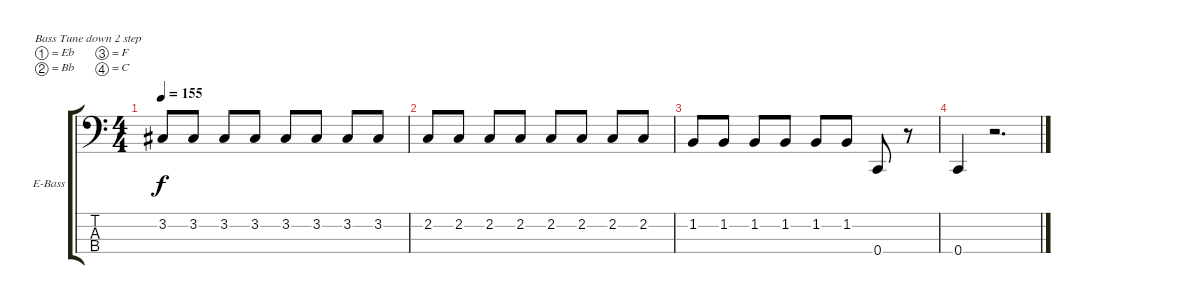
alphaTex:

\defaultSystemsLayout 4
\bracketExtendMode groupsimilarinstruments
\firstSystemTrackNameOrientation horizontal
\otherSystemsTrackNameOrientation horizontal
\track ("Electric Bass" "E-Bass") {instrument electricbassfinger}
\staff {score tabs}
\tuning (Eb2 Bb1 F1 C1)
\ts (4 4)
\tempo 155
\clef f4
\scale
0.333333
\ks c
3.2.8{dy f} 3.2.8 3.2.8 3.2.8 3.2.8 3.2.8 3.2.8 3.2.8 |
\scale
0.333333 2.2.8 2.2.8 2.2.8 2.2.8 2.2.8 2.2.8 2.2.8 2.2.8 |
1.2.8 1.2.8 1.2.8 1.2.8 1.2.8 1.2.8 0.4.8 r.8 |
0.4.4 r.2{d}
